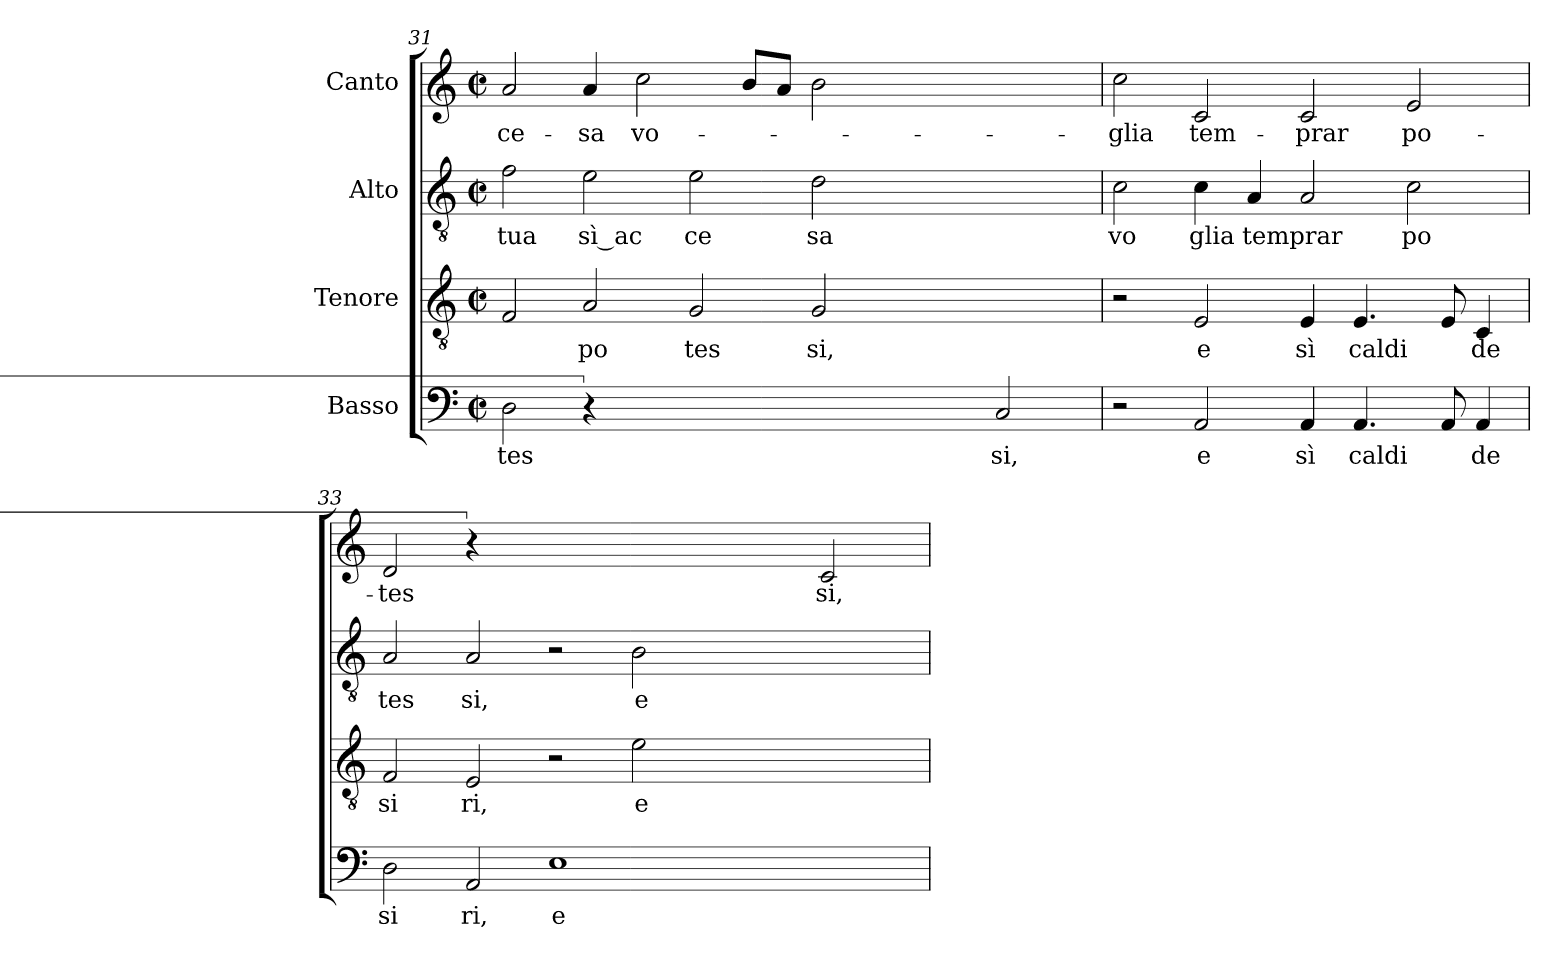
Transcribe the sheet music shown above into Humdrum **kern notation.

**kern	**text	**kern	**text	**kern	**text	**kern	**text
*part4	*part4	*part3	*part3	*part2	*part2	*part1	*part1
*staff4	*staff4	*staff3	*staff3	*staff2	*staff2	*staff1	*staff1
*I"Basso	*	*I"Tenore	*	*I"Alto	*	*I"Canto	*
*clefF4	*	*clefGv2	*	*clefGv2	*	*clefG2	*
*M2/2	*	*M2/2	*	*M2/2	*	*M2/2	*
*met(c|)	*	*met(c|)	*	*met(c|)	*	*met(c|)	*
=31	=31	=31	=31	=31	=31	=31	=31
!	!LO:LY:b:cj	!	!	!	!LO:LY:b:cj	!	!LO:LY:b:cj
2D\	tes	2F/	.	2f\	tua	2a/	-ce-
!LO:N:vis=1	!	!	!LO:LY:b:cj	!	!LO:LY:b:rj	!	!LO:LY:b:cj
4%9r	.	2A/	po	2e\	sì ac	4a/	-sa
!	!	!	!	!	!	!	!LO:LY:b:cj
.	.	.	.	.	.	2cc\	vo-
!	!	!	!LO:LY:b:cj	!	!LO:LY:b:cj	!	!
.	.	2G/	tes	2e\	ce	.	.
.	.	.	.	.	.	8b/L	.
.	.	.	.	.	.	8a/J	.
!	!	!	!LO:LY:b:cj	!	!LO:LY:b:cj	!	!
.	.	2G/	si,	2d\	sa	2b\	.
.	.	1ryy	.	1ryy	.	1ryy	.
!	!LO:LY:b:cj	!	!	!	!	!	!
2C/	si,	.	.	.	.	.	.
.	.	4ryy	.	4ryy	.	4ryy	.
=32	=32	=32	=32	=32	=32	=32	=32
!	!	!	!	!	!LO:LY:b:cj	!	!LO:LY:b:cj
2r	.	2r	.	2c\	vo	2cc\	-glia
!	!LO:LY:b:cj	!	!LO:LY:b:cj	!	!LO:LY:b:cj	!	!LO:LY:b:cj
2AA/	e	2E/	e	4c\	glia	2c/	tem-
!	!	!	!	!	!LO:LY:b	!	!
.	.	.	.	4A/	temprar	.	.
!	!LO:LY:b:cj	!	!LO:LY:b:cj	!	!	!	!LO:LY:b:cj
4AA/	sì	4E/	sì	2A/	.	2c/	-prar
!	!LO:LY:b:cj	!	!LO:LY:b:cj	!	!	!	!
4.AA/	caldi	4.E/	caldi	.	.	.	.
!	!	!	!	!	!LO:LY:b:cj	!	!LO:LY:b:cj
.	.	.	.	2c\	po	2e/	po-
8AA/	.	8E/	.	.	.	.	.
!	!LO:LY:b:cj	!	!LO:LY:b:cj	!	!	!	!
4AA/	de	4C/	de	.	.	.	.
=33	=33	=33	=33	=33	=33	=33	=33
!	!LO:LY:b:cj	!	!LO:LY:b:cj	!	!LO:LY:b:cj	!	!LO:LY:b:cj
2D\	si	2F/	si	2A/	tes	2d/	-tes
!	!LO:LY:b:cj	!	!LO:LY:b:cj	!	!LO:LY:b:cj	!LO:N:vis=1	!
2AA/	ri,	2E/	ri,	2A/	si,	4%9r	.
!	!LO:LY:b:cj	!	!	!	!	!	!
1E	e	2r	.	2r	.	.	.
!	!	!	!LO:LY:b:cj	!	!LO:LY:b:cj	!	!
.	.	2e\	e	2B\	e	.	.
1ryy	.	1ryy	.	1ryy	.	.	.
!	!	!	!	!	!	!	!LO:LY:b:cj
.	.	.	.	.	.	2c/	si,
4ryy	.	4ryy	.	4ryy	.	.	.
=	=	=	=	=	=	=	=
*-	*-	*-	*-	*-	*-	*-	*-
